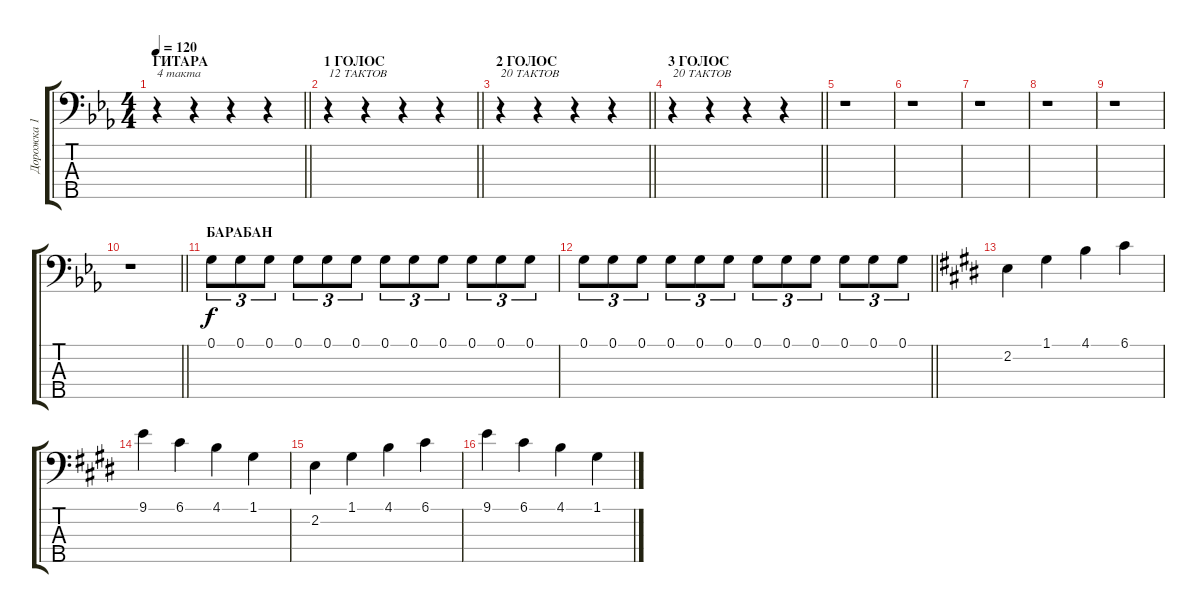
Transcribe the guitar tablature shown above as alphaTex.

\track ("Дорожка 1" "Дорожка 1") {instrument acousticguitarsteel}
\staff {score tabs}
\tuning (G2 D2 A1 E1 B0) {hide}
\ts (4 4)
\section ("" "ГИТАРА")
\tempo 120
\clef f4
\barLineRight lightlight
\ks eb
r.4{txt "4 такта" dy f instrument acousticguitarsteel} r.4 r.4 r.4 |
\section ("" "1 ГОЛОС ")
\barLineRight lightlight
r.4{txt "12 ТАКТОВ"} r.4 r.4 r.4 |
\section ("" "2 ГОЛОС")
\barLineRight lightlight
r.4{txt "20 ТАКТОВ"} r.4 r.4 r.4 |
\section ("" "3 ГОЛОС")
\barLineRight lightlight
r.4{txt "20 ТАКТОВ"} r.4 r.4 r.4 |
r.1 |
r.1 |
r.1 |
r.1 |
r.1 |
\barLineRight lightlight
r.1 |
\section ("" "БАРАБАН")
0.1.8{tu (3 2)} 0.1.8{tu (3 2)} 0.1.8{tu (3 2)} 0.1.8{tu (3 2)} 0.1.8{tu (3 2)} 0.1.8{tu (3 2)} 0.1.8{tu (3 2)} 0.1.8{tu (3 2)} 0.1.8{tu (3 2)} 0.1.8{tu (3 2)} 0.1.8{tu (3 2)} 0.1.8{tu (3 2)} |
\barLineRight lightlight
0.1.8{tu (3 2)} 0.1.8{tu (3 2)} 0.1.8{tu (3 2)} 0.1.8{tu (3 2)} 0.1.8{tu (3 2)} 0.1.8{tu (3 2)} 0.1.8{tu (3 2)} 0.1.8{tu (3 2)} 0.1.8{tu (3 2)} 0.1.8{tu (3 2)} 0.1.8{tu (3 2)} 0.1.8{tu (3 2)} |
\ks e
2.2.4 1.1.4 4.1.4 6.1.4 |
9.1.4 6.1.4 4.1.4 1.1.4 |
2.2.4 1.1.4 4.1.4 6.1.4 |
9.1.4 6.1.4 4.1.4 1.1.4
